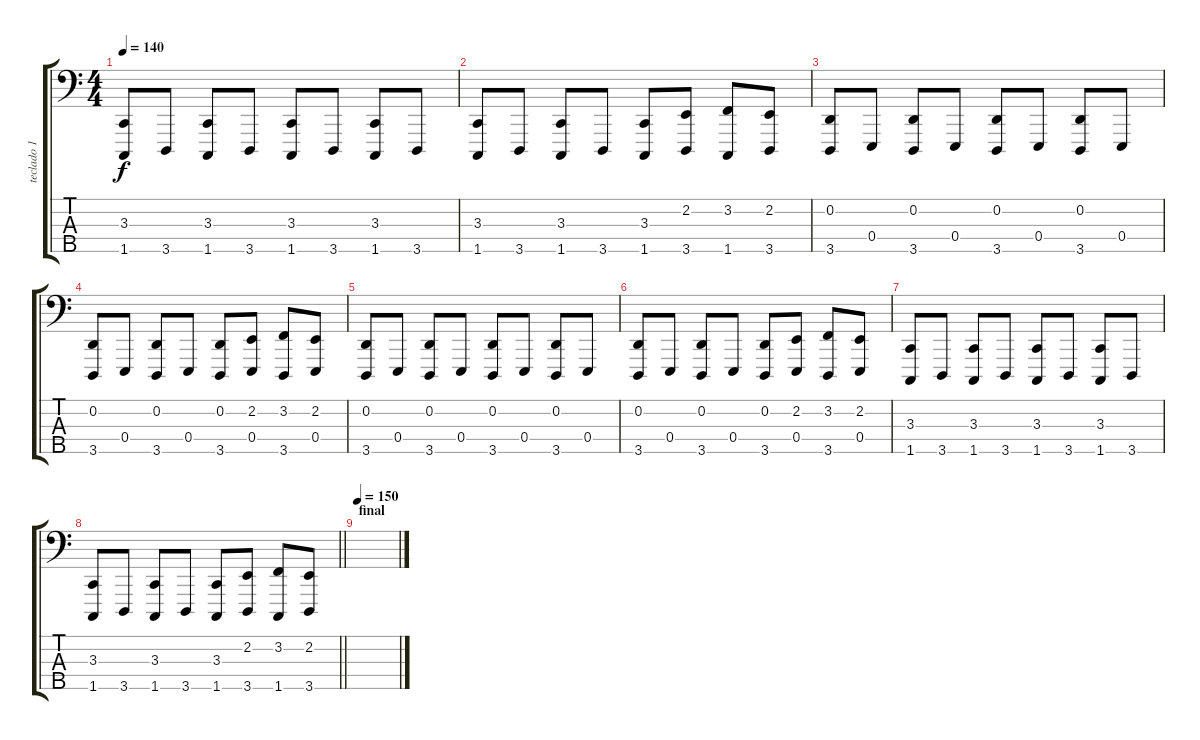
\track ("teclado 1" "teclado 1") {instrument lead2sawtooth}
\staff {score tabs}
\tuning (G2 D2 A1 E1 B0) {hide}
\ts (4 4)
\tempo 140
\clef f4
\ks c
(3.3 1.5).8{dy f} 3.5.8 (3.3 1.5).8 3.5.8 (3.3 1.5).8 3.5.8 (3.3 1.5).8 3.5.8 |
(3.3 1.5).8 3.5.8 (3.3 1.5).8 3.5.8 (3.3 1.5).8 (2.2 3.5).8 (3.2 1.5).8 (2.2 3.5).8 |
(0.2 3.5).8 0.4.8 (0.2 3.5).8 0.4.8 (0.2 3.5).8 0.4.8 (0.2 3.5).8 0.4.8 |
(0.2 3.5).8 0.4.8 (0.2 3.5).8 0.4.8 (0.2 3.5).8 (2.2 0.4).8 (3.2 3.5).8 (2.2 0.4).8 |
(0.2 3.5).8 0.4.8 (0.2 3.5).8 0.4.8 (0.2 3.5).8 0.4.8 (0.2 3.5).8 0.4.8 |
(0.2 3.5).8 0.4.8 (0.2 3.5).8 0.4.8 (0.2 3.5).8 (2.2 0.4).8 (3.2 3.5).8 (2.2 0.4).8 |
(3.3 1.5).8 3.5.8 (3.3 1.5).8 3.5.8 (3.3 1.5).8 3.5.8 (3.3 1.5).8 3.5.8 |
\barLineRight lightlight
(3.3 1.5).8 3.5.8 (3.3 1.5).8 3.5.8 (3.3 1.5).8 (2.2 3.5).8 (3.2 1.5).8 (2.2 3.5).8 |
\section ("" "final")
\tempo 150
